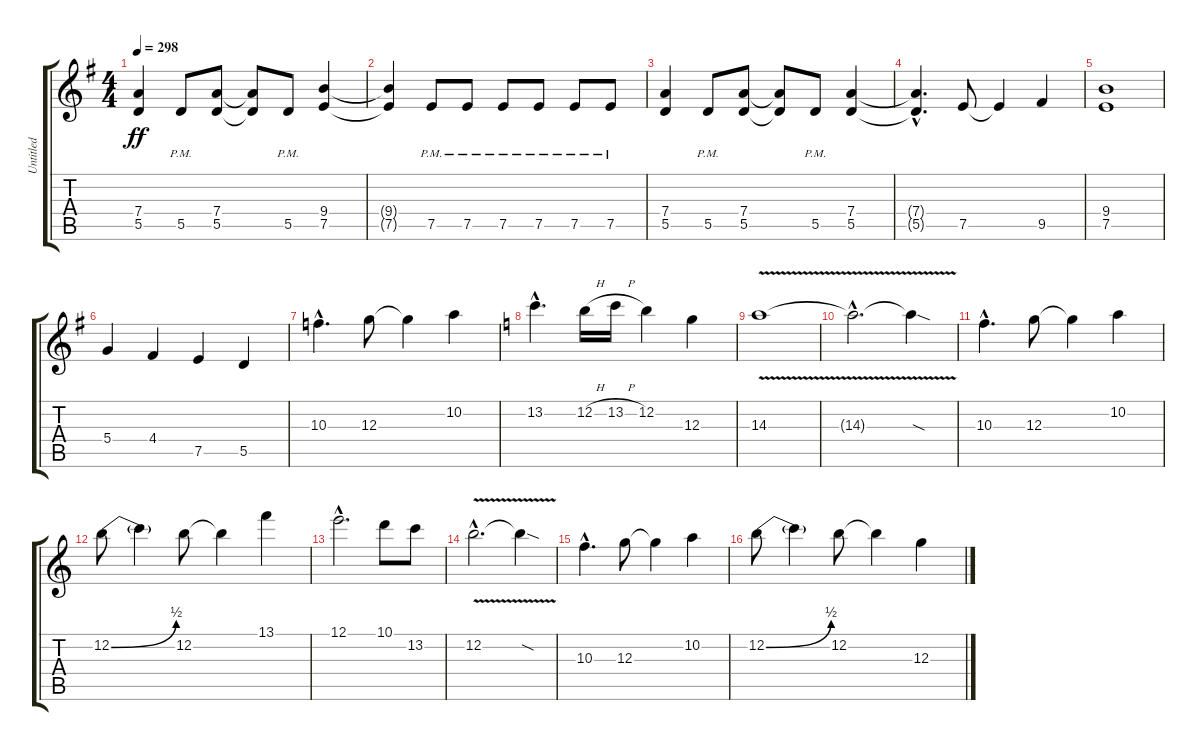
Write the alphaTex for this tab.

\track ("Untitled" "Untitled") {instrument distortionguitar}
\staff {score tabs}
\tuning (E4 B3 G3 D3 A2 E2) {hide}
\ts (4 4)
\tempo 298
\clef g2
\ks g
(7.4 5.5).4{dy ff} 5.5{pm}.8 (7.4 5.5).8 (7.4{t} 5.5{t}).8 5.5{pm}.8 (9.4 7.5).4 |
(9.4{t} 7.5{t}).4 7.5{pm}.8 7.5{pm}.8 7.5{pm}.8 7.5{pm}.8 7.5{pm}.8 7.5{pm}.8 |
(7.4 5.5).4 5.5{pm}.8 (7.4 5.5).8 (7.4{t} 5.5{t}).8 5.5{pm}.8 (7.4 5.5).4 |
(7.4{hac t} 5.5{hac t}).4{d} 7.5.8 7.5{t}.4 9.5.4 |
(9.4 7.5).1 |
5.4.4 4.4.4 7.5.4 5.5.4 |
10.3{hac}.4{d} 12.3.8 12.3{t}.4 10.2.4 |
\ks c
13.2{hac}.4{d} 12.2{h}.16 13.2{h}.16 12.2.4 12.3.4 |
14.3{v}.1 |
14.3{v hac t}.2{d} 14.3{sod t}.4 |
10.3{hac}.4{d} 12.3.8 12.3{t}.4 10.2.4 |
12.2{be (bend 0 0 60 2)}.8 12.2{t}.4 12.2.8 12.2{t}.4 13.1.4 |
12.1{hac}.2{d} 10.1.8 13.2.8 |
12.2{v hac}.2{d} 12.2{sod t}.4 |
10.3{hac}.4{d} 12.3.8 12.3{t}.4 10.2.4 |
12.2{be (bend 0 0 60 2)}.8 12.2{t}.4 12.2.8 12.2{t}.4 12.3.4
